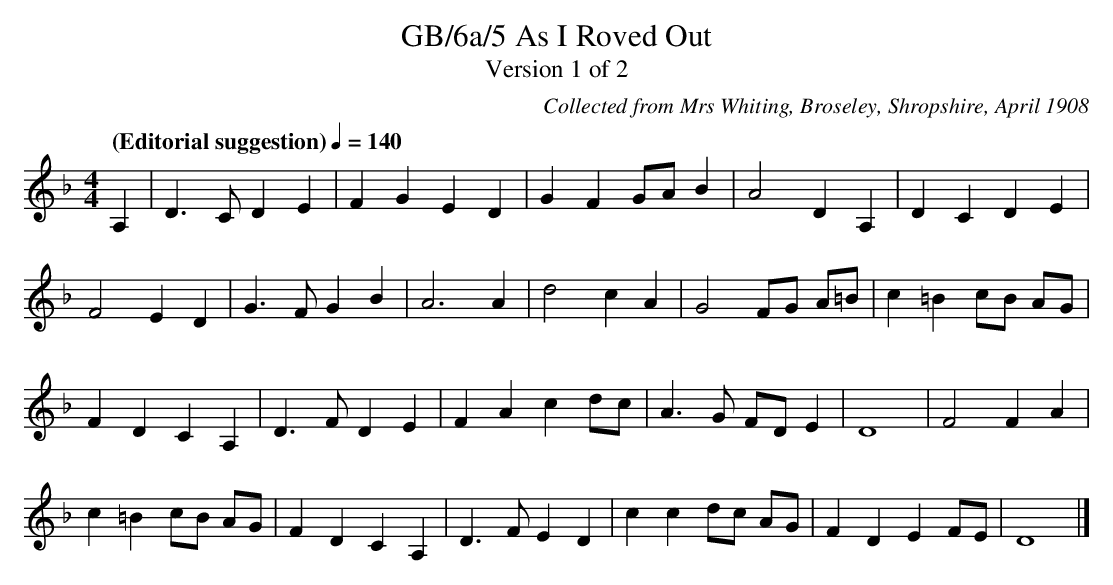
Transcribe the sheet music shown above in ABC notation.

X:1
T:GB/6a/5 As I Roved Out
T:Version 1 of 2
C:Collected from Mrs Whiting, Broseley, Shropshire, April 1908
M:4/4
Q:"(Editorial suggestion)" 1/4=140
L:1/8
K:Dm
A,2 |D3 C D2 E2 |F2 G2 E2 D2 |G2 F2 GA B2 |A4 D2 A,2 |D2 C2 D2 E2 |
F4 E2 D2 |G3 F G2 B2 |A6 A2 |d4 c2 A2 |G4 FG A=B |c2 =B2 cB AG |
F2 D2 C2 A,2 |D3 F D2 E2 |F2 A2 c2 dc |A3 G FD E2 |D8 |F4 F2 A2 |
c2 =B2 cB AG |F2 D2 C2 A,2 |D3 F E2 D2 |c2 c2 dc AG |F2 D2 E2 FE |D8 |]
